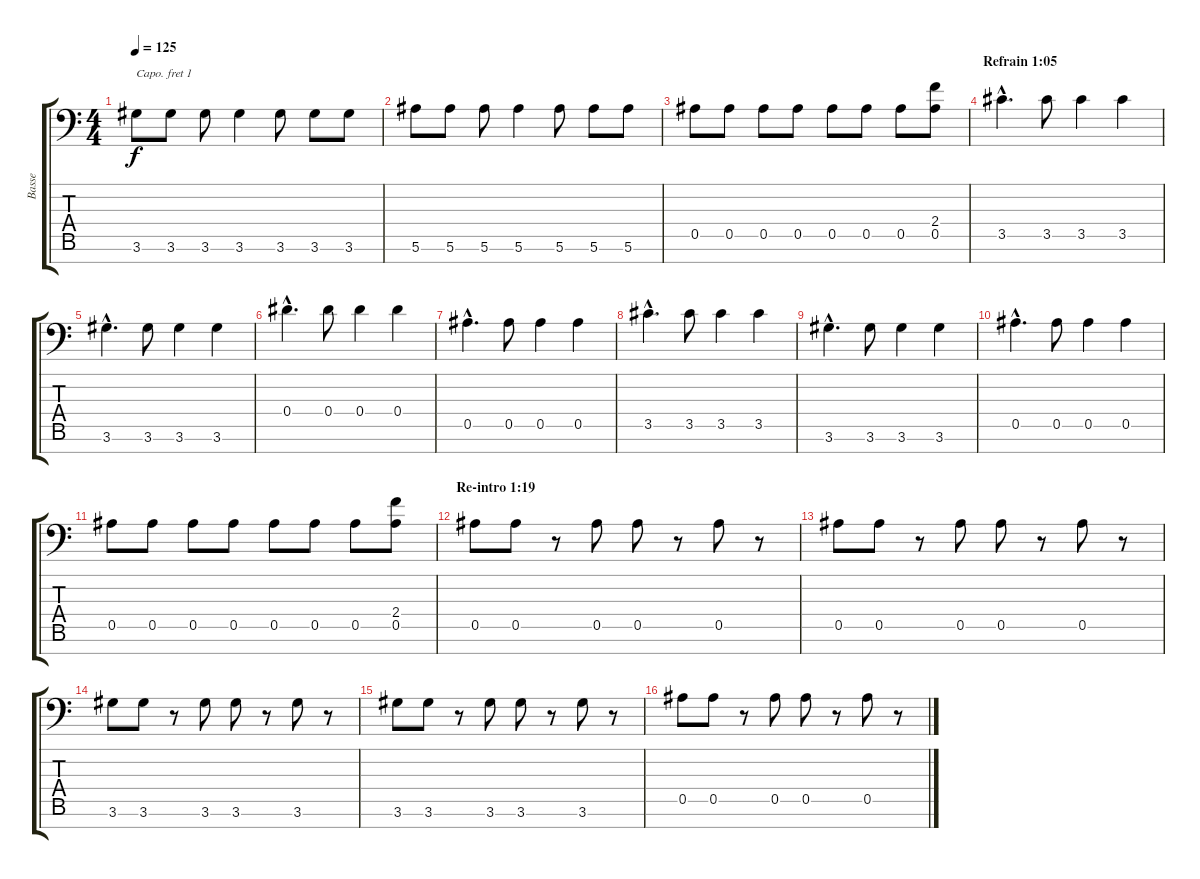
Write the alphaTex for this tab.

\track ("Basse" "Basse") {instrument electricbassfinger}
\staff {score tabs}
\capo 1
\tuning (E4 B3 G3 D3 A2 E2 A1) {hide}
\ts (4 4)
\tempo 125
\clef f4
\ks c
3.6.8{dy f} 3.6.8 3.6.8 3.6.4 3.6.8 3.6.8 3.6.8 |
5.6.8 5.6.8 5.6.8 5.6.4 5.6.8 5.6.8 5.6.8 |
0.5.8 0.5.8 0.5.8 0.5.8 0.5.8 0.5.8 0.5.8 (2.4 0.5).8 |
\section ("" "Refrain 1:05")
3.5{hac}.4{d} 3.5.8 3.5.4 3.5.4 |
3.6{hac}.4{d} 3.6.8 3.6.4 3.6.4 |
0.4{hac}.4{d} 0.4.8 0.4.4 0.4.4 |
0.5{hac}.4{d} 0.5.8 0.5.4 0.5.4 |
3.5{hac}.4{d} 3.5.8 3.5.4 3.5.4 |
3.6{hac}.4{d} 3.6.8 3.6.4 3.6.4 |
0.5{hac}.4{d} 0.5.8 0.5.4 0.5.4 |
0.5.8 0.5.8 0.5.8 0.5.8 0.5.8 0.5.8 0.5.8 (2.4 0.5).8 |
\section ("" "Re-intro 1:19")
0.5.8 0.5.8 r.8 0.5.8 0.5.8 r.8 0.5.8 r.8 |
0.5.8 0.5.8 r.8 0.5.8 0.5.8 r.8 0.5.8 r.8 |
3.6.8 3.6.8 r.8 3.6.8 3.6.8 r.8 3.6.8 r.8 |
3.6.8 3.6.8 r.8 3.6.8 3.6.8 r.8 3.6.8 r.8 |
0.5.8 0.5.8 r.8 0.5.8 0.5.8 r.8 0.5.8 r.8
